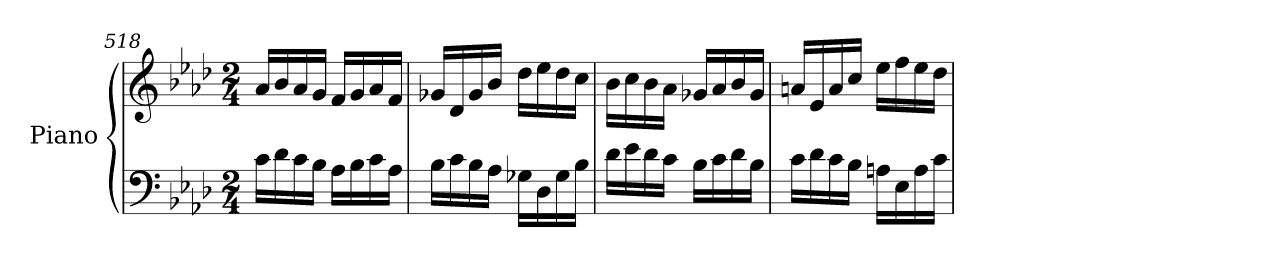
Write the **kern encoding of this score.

**kern	**kern
*part1	*part1
*staff2	*staff1
*I"Piano	*
*I'Pno.	*
*clefF4	*clefG2
*k[b-e-a-d-]	*k[b-e-a-d-]
*M2/4	*M2/4
=518	=518
16c\LL	16a-/LL
16d-\	16b-/
16c\	16a-/
16B-\JJ	16g/JJ
16A-\LL	16f/LL
16B-\	16g/
16c\	16a-/
16A-\JJ	16f/JJ
=519	=519
16B-\LL	16g-X/LL
16c\	16d-/
16B-\	16g-/
16A-\JJ	16b-/JJ
16G-X\LL	16dd-\LL
16D-\	16ee-\
16G-\	16dd-\
16B-\JJ	16cc\JJ
!!LO:LB:g=z
=520	=520
16d-\LL	16b-\LL
16e-\	16cc\
16d-\	16b-\
16c\JJ	16a-\JJ
16B-\LL	16g-X/LL
16c\	16a-/
16d-\	16b-/
16B-\JJ	16g-/JJ
=521	=521
16c\LL	16an/LL
16d-\	16e-/
16c\	16a/
16B-\JJ	16cc/JJ
16An\LL	16ee-\LL
16E-\	16ff\
16A\	16ee-\
16c\JJ	16dd-\JJ
=	=
*-	*-
